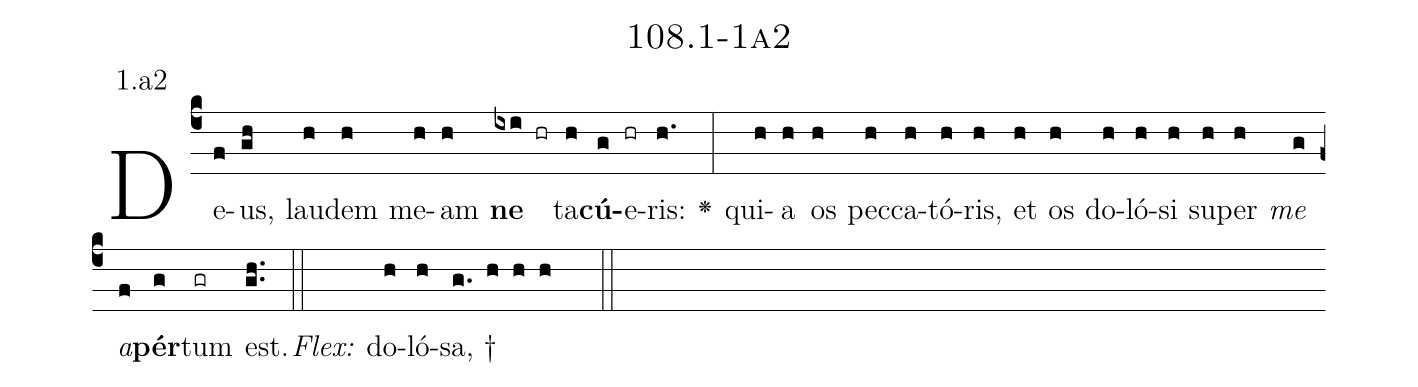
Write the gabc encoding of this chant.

name: 108.1-1a2;
annotation: 1.a2;
%%
(c4)De(f)us,(gh) lau(h)dem(h) me(h)am(h) <b>ne</b>(ixi hr) ta(h)<b>cú</b>(g)e(hr)ris:(h.) <v>\greheightstar</v>(:) qui(h)a(h) os(h) pec(h)ca(h)tó(h)ris,(h) et(h) os(h) do(h)ló(h)si(h) su(h)per(h) <i>me</i>(g) <i>a</i>(f)<b>pér</b>(g)tum(gr) est.(gh..) (::)
<i>Flex:</i>()  do(h)ló(h)sa, †(g. h h h  ::)

%E(h) u(h) o(g) u(f) a(g) e.(gh..) (::)
